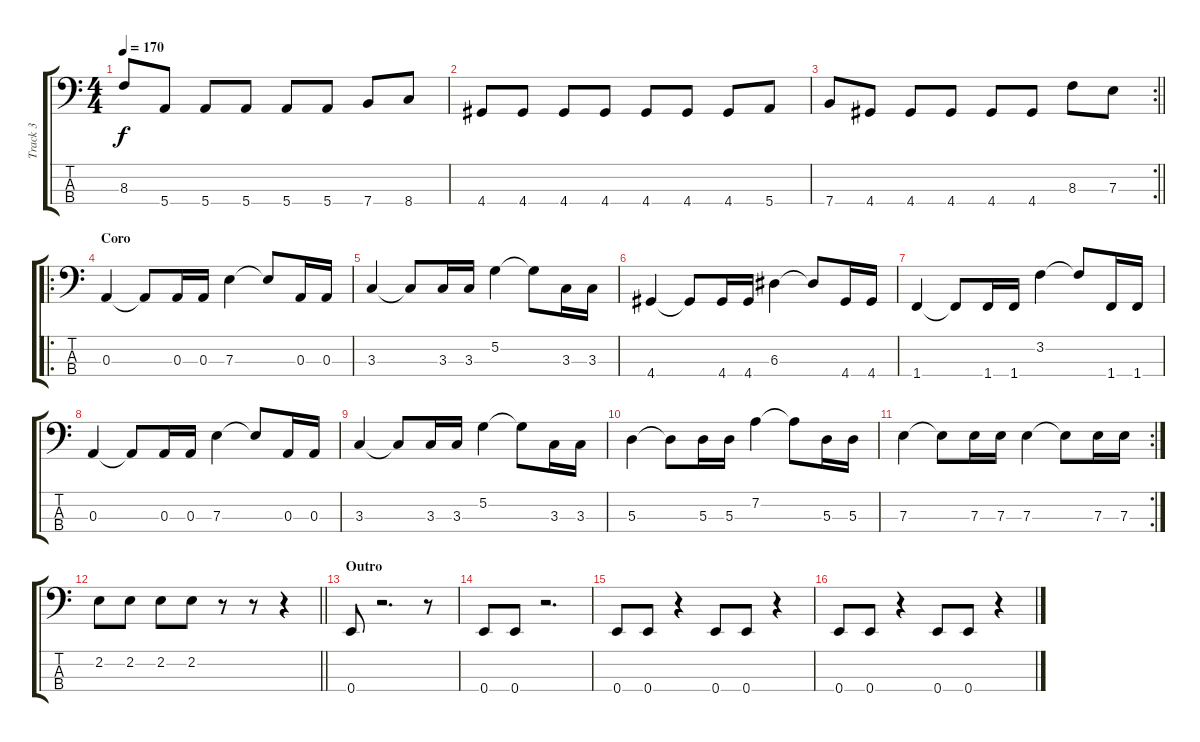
\track ("Track 3" "Track 3") {instrument electricbassfinger}
\staff {score tabs}
\tuning (G2 D2 A1 E1) {hide}
\ts (4 4)
\tempo 170
\clef f4
\ks c
8.3.8{dy f} 5.4.8 5.4.8 5.4.8 5.4.8 5.4.8 7.4.8 8.4.8 |
4.4.8 4.4.8 4.4.8 4.4.8 4.4.8 4.4.8 4.4.8 5.4.8 |
\rc 2
\barLineRight lightlight
7.4.8 4.4.8 4.4.8 4.4.8 4.4.8 4.4.8 8.3.8 7.3.8 |
\ro
\section ("" "Coro")
0.3.4 0.3{t}.8 0.3.16 0.3.16 7.3.4 7.3{t}.8 0.3.16 0.3.16 |
3.3.4 3.3{t}.8 3.3.16 3.3.16 5.2.4 5.2{t}.8 3.3.16 3.3.16 |
4.4.4 4.4{t}.8 4.4.16 4.4.16 6.3.4 6.3{t}.8 4.4.16 4.4.16 |
1.4.4 1.4{t}.8 1.4.16 1.4.16 3.2.4 3.2{t}.8 1.4.16 1.4.16 |
0.3.4 0.3{t}.8 0.3.16 0.3.16 7.3.4 7.3{t}.8 0.3.16 0.3.16 |
3.3.4 3.3{t}.8 3.3.16 3.3.16 5.2.4 5.2{t}.8 3.3.16 3.3.16 |
5.3.4 5.3{t}.8 5.3.16 5.3.16 7.2.4 7.2{t}.8 5.3.16 5.3.16 |
\rc 2
7.3.4 7.3{t}.8 7.3.16 7.3.16 7.3.4 7.3{t}.8 7.3.16 7.3.16 |
\barLineRight lightlight
2.2.8 2.2.8 2.2.8 2.2.8 r.8 r.8 r.4 |
\section ("" "Outro")
0.4.8 r.2{d} r.8 |
0.4.8 0.4.8 r.2{d} |
0.4.8 0.4.8 r.4 0.4.8 0.4.8 r.4 |
0.4.8 0.4.8 r.4 0.4.8 0.4.8 r.4
